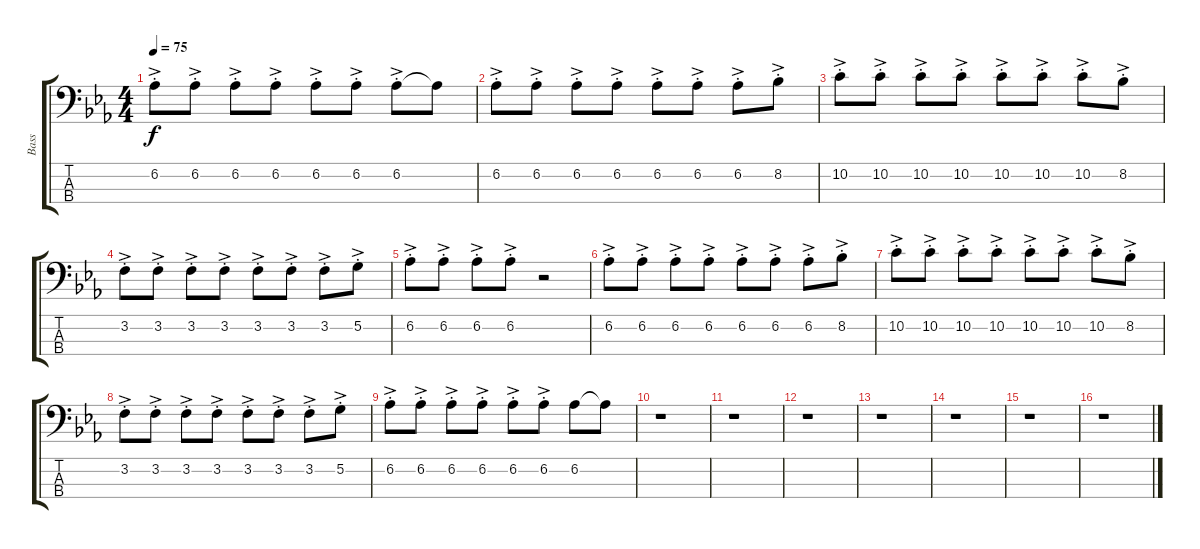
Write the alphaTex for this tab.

\track ("Bass" "Bass") {instrument electricbassfinger}
\staff {score tabs}
\tuning (G2 D2 A1 E1) {hide}
\ts (4 4)
\tempo 75
\clef f4
\ks eb
6.2{ac st}.8{dy f} 6.2{ac st}.8 6.2{ac st}.8 6.2{ac st}.8 6.2{ac st}.8 6.2{ac st}.8 6.2{ac st}.8 6.2{t}.8 |
6.2{ac st}.8 6.2{ac st}.8 6.2{ac st}.8 6.2{ac st}.8 6.2{ac st}.8 6.2{ac st}.8 6.2{ac st}.8 8.2{ac st}.8 |
10.2{ac st}.8 10.2{ac st}.8 10.2{ac st}.8 10.2{ac st}.8 10.2{ac st}.8 10.2{ac st}.8 10.2{ac st}.8 8.2{ac st}.8 |
3.2{ac st}.8 3.2{ac st}.8 3.2{ac st}.8 3.2{ac st}.8 3.2{ac st}.8 3.2{ac st}.8 3.2{ac st}.8 5.2{ac st}.8 |
6.2{ac st}.8 6.2{ac st}.8 6.2{ac st}.8 6.2{ac st}.8 r.2 |
6.2{ac st}.8 6.2{ac st}.8 6.2{ac st}.8 6.2{ac st}.8 6.2{ac st}.8 6.2{ac st}.8 6.2{ac st}.8 8.2{ac st}.8 |
10.2{ac st}.8 10.2{ac st}.8 10.2{ac st}.8 10.2{ac st}.8 10.2{ac st}.8 10.2{ac st}.8 10.2{ac st}.8 8.2{ac st}.8 |
3.2{ac st}.8 3.2{ac st}.8 3.2{ac st}.8 3.2{ac st}.8 3.2{ac st}.8 3.2{ac st}.8 3.2{ac st}.8 5.2{ac st}.8 |
6.2{ac st}.8 6.2{ac st}.8 6.2{ac st}.8 6.2{ac st}.8 6.2{ac st}.8 6.2{ac st}.8 6.2.8 6.2{t}.8 |
r.1 |
r.1 |
r.1 |
r.1 |
r.1 |
r.1 |
r.1
